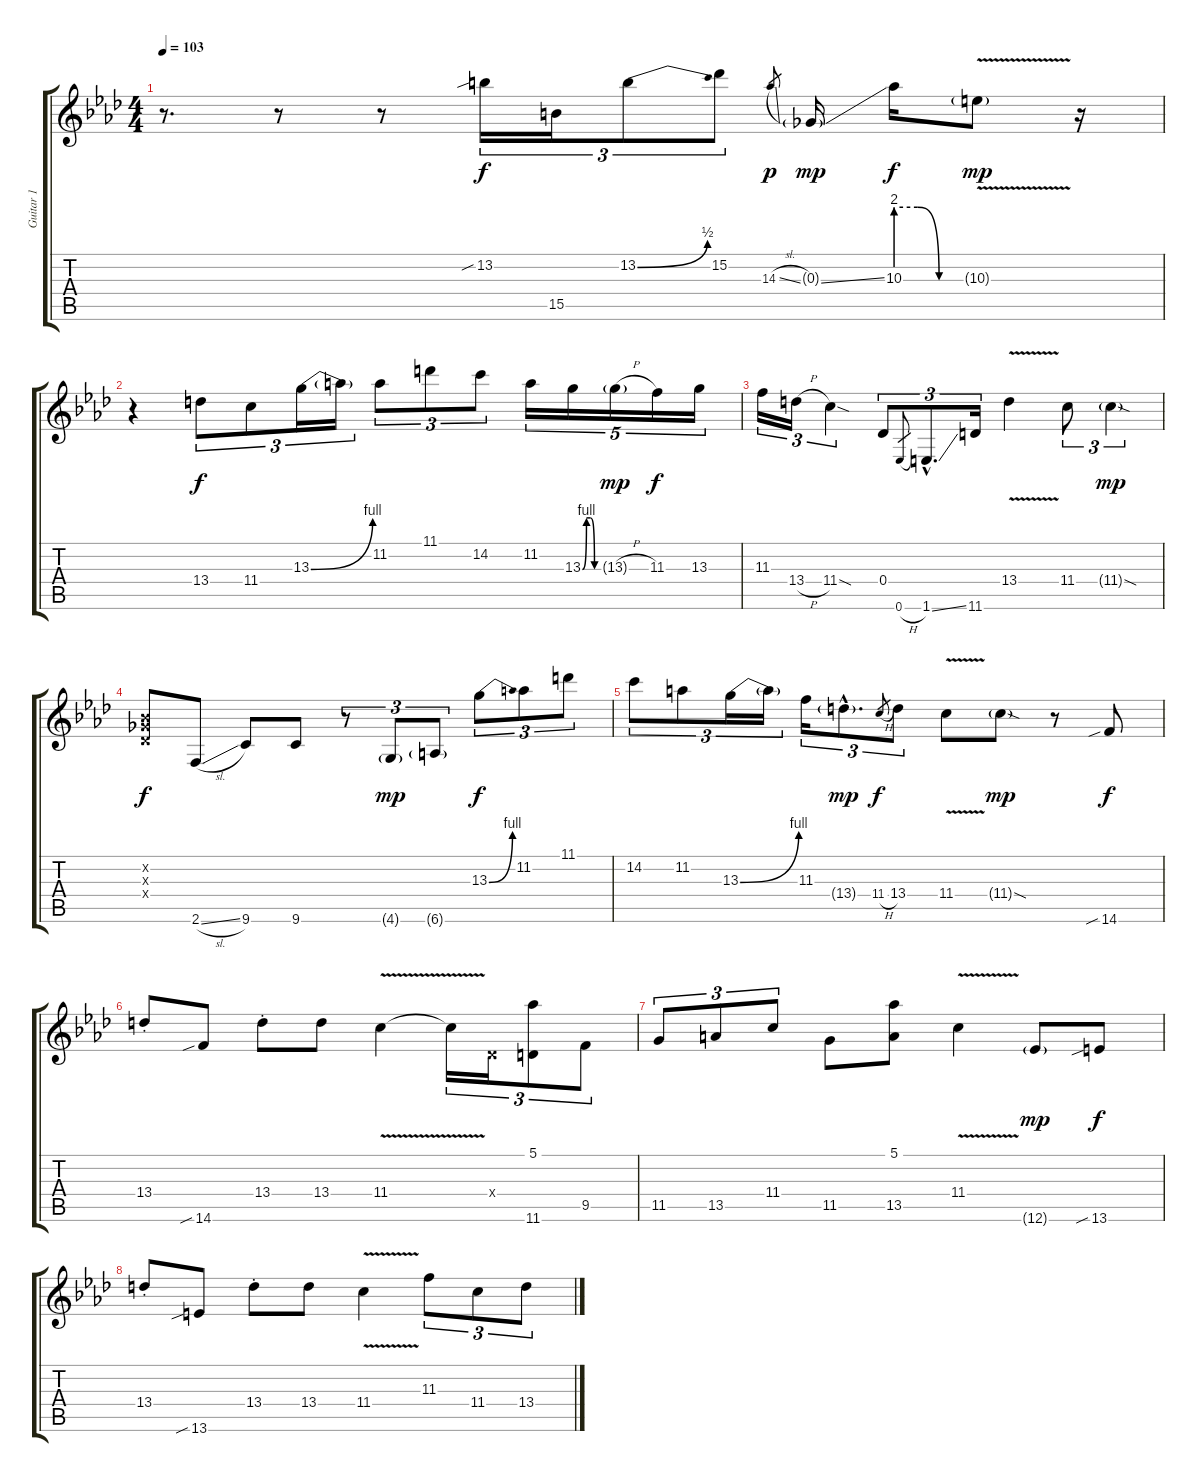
\track ("Guitar 1" "Guitar 1") {instrument overdrivenguitar}
\staff {score tabs}
\tuning (Eb4 Bb3 Gb3 Db3 Ab2 Eb2) {hide}
\ts (4 4)
\tempo 103
\clef g2
\ks ab
r.8{d dy f} r.8 r.8 13.2{sib}.16{tu (3 2) volume 13 balance 2 instrument overdrivenguitar} 15.5.16{tu (3 2) volume 9 balance 2 instrument overdrivenguitar} 13.2{be (bend 0 0 60 2)}.8{tu (3 2) volume 13 balance 14 instrument overdrivenguitar} 15.2.8{tu (3 2)} 14.3{sl}.8{gr dy p} 0.3{ss g}.16{dy mp volume 3 balance 4 instrument overdrivenguitar} 10.3{be (custom 0 8 20 8 40 0 60 0)}.16{dy f volume 15 balance 14 instrument overdrivenguitar} 10.3{v g}.8{dy mp volume 13 balance 2 instrument overdrivenguitar} r.16 |
r.4{volume 10 balance 8 instrument overdrivenguitar} 13.4.8{tu (3 2) dy f volume 9 balance 3 instrument overdrivenguitar} 11.4.8{tu (3 2) volume 13 balance 13 instrument overdrivenguitar} 13.3{be (bend 0 0 60 4)}.16{tu (3 2) volume 13 balance 14 instrument overdrivenguitar} 13.3{t}.16{tu (3 2) volume 13 balance 2 instrument overdrivenguitar} 11.2.8{tu (3 2) volume 13 balance 2 instrument overdrivenguitar} 11.1.8{tu (3 2) volume 10 balance 14 instrument overdrivenguitar} 14.2.8{tu (3 2) volume 13 balance 3 instrument overdrivenguitar} 11.2.16{tu (5 4) volume 8 balance 14 instrument overdrivenguitar} 13.3{be (custom 0 0 15 4 30 4 45 0 60 0)}.16{tu (5 4) volume 13 balance 2 instrument overdrivenguitar} 13.3{h g}.16{tu (5 4) dy mp volume 10 balance 15 instrument overdrivenguitar} 11.3.16{tu (5 4) dy f volume 8 balance 4 instrument overdrivenguitar} 13.3.16{tu (5 4)} |
11.3.16{tu (3 2)} 13.4{h}.16{tu (3 2)} 11.4{sod}.4{tu (3 2)} 0.4.8{tu (3 2)} 0.6{h}.8{gr} 1.6{ss hac}.8{d tu (3 2) volume 5 balance 2 instrument overdrivenguitar} 11.6.16{tu (3 2) volume 10 balance 2 instrument overdrivenguitar} 13.4{v}.4{volume 13 balance 2 instrument overdrivenguitar} 11.4.8{tu (3 2) volume 13 balance 14 instrument overdrivenguitar} 11.4{sod g}.4{tu (3 2) dy mp} |
(0.2{x} 0.3{x} 0.4{x}).8{dy f} 2.6{sl}.8{volume 5 balance 2 instrument overdrivenguitar} 9.6.8{volume 11 balance 2 instrument overdrivenguitar} 9.6.8 r.8{tu (3 2)} 4.6{g}.8{tu (3 2) dy mp} 6.6{g}.8{tu (3 2)} 13.3{be (bend 0 0 60 4)}.8{tu (3 2) dy f} 11.2.8{tu (3 2)} 11.1.8{tu (3 2)} |
14.2.8{tu (3 2)} 11.2.8{tu (3 2)} 13.3{be (bend 0 0 60 4)}.16{tu (3 2)} 13.3{t}.16{tu (3 2)} 11.3.16{tu (3 2)} 13.4{g hac}.8{d tu (3 2) dy mp volume 8 balance 2 instrument overdrivenguitar} 11.4{h}.8{gr dy f} 13.4.8{tu (3 2) volume 13 balance 2 instrument overdrivenguitar} 11.4{v}.8{volume 13 balance 14 instrument overdrivenguitar} 11.4{sod g}.8{dy mp} r.8 14.6{sib}.8{dy f balance 14 instrument overdrivenguitar} |
13.4{st}.8{balance 2 instrument overdrivenguitar} 14.6{sib}.8 13.4{st}.8{balance 14 instrument overdrivenguitar} 13.4.8{volume 13 balance 8 instrument overdrivenguitar} 11.4{v}.4 11.4{t}.16{tu (3 2)} 0.4{x}.16{tu (3 2)} (5.1 11.6).8{tu (3 2)} 9.5.8{tu (3 2)} |
11.5.8{tu (3 2)} 13.5.8{tu (3 2)} 11.4.8{tu (3 2)} 11.5.8 (5.1 13.5).8 11.4{v}.4 12.6{g}.8{dy mp} 13.6{sib}.8{dy f} |
13.4{st}.8{volume 8 balance 2 instrument overdrivenguitar} 13.6{sib}.8{volume 13 balance 14 instrument overdrivenguitar} 13.4{st}.8{balance 14 instrument overdrivenguitar} 13.4.8 11.4{v}.4{volume 13 balance 8 instrument overdrivenguitar} 11.3.8{tu (3 2)} 11.4.8{tu (3 2)} 13.4.8{tu (3 2)}
